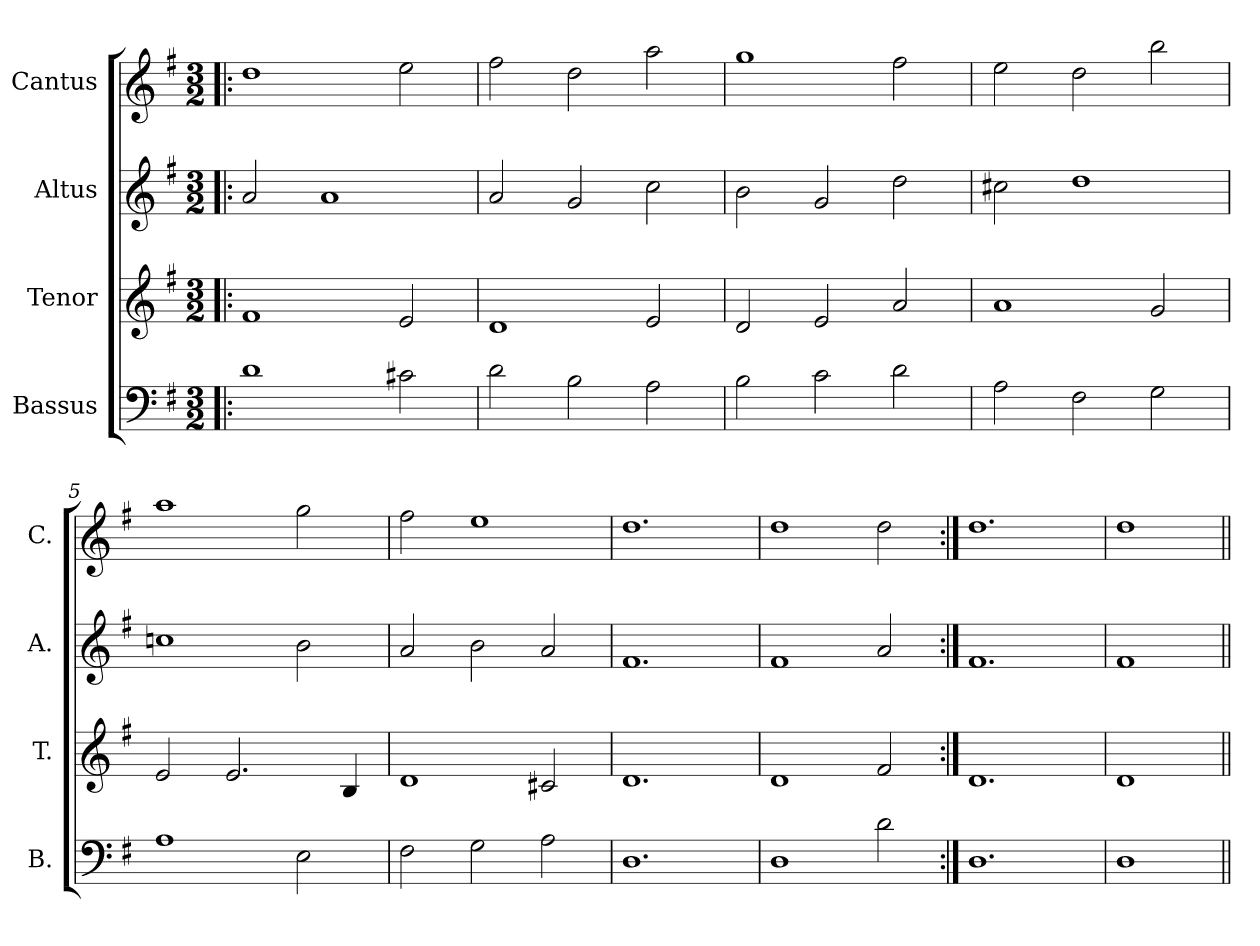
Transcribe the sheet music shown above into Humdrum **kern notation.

**kern	**kern	**kern	**kern
*part4	*part3	*part2	*part1
*staff4	*staff3	*staff2	*staff1
*I"Bassus	*I"Tenor	*I"Altus	*I"Cantus
*I'B.	*I'T.	*I'A.	*I'C.
*clefF4	*clefG2	*clefG2	*clefG2
*k[f#]	*k[f#]	*k[f#]	*k[f#]
*G:	*G:	*G:	*G:
*M3/2	*M3/2	*M3/2	*M3/2
=1!|:	=1!|:	=1!|:	=1!|:
1d	1f#	2a/	1dd
.	.	1a	.
2c#X\	2e/	.	2ee\
=2	=2	=2	=2
2d\	1d	2a/	2ff#\
2B\	.	2g/	2dd\
2A\	2e/	2cc\	2aa\
=3	=3	=3	=3
2B\	2d/	2b\	1gg
2c\	2e/	2g/	.
2d\	2a/	2dd\	2ff#\
=4	=4	=4	=4
2A\	1a	2cc#X\	2ee\
2F#\	.	1dd	2dd\
2G\	2g/	.	2bb\
=5	=5	=5	=5
1A	2e/	1ccn	1aa
.	2.e/	.	.
2E\	.	2b\	2gg\
.	4B/	.	.
=6	=6	=6	=6
2F#\	1d	2a/	2ff#\
2G\	.	2b\	1ee
2A\	2c#X/	2a/	.
=7	=7	=7	=7
1.D	1.d	1.f#	1.dd
=8	=8	=8	=8
1D	1d	1f#	1dd
2d\	2f#/	2a/	2dd\
=9:|!	=9:|!	=9:|!	=9:|!
1.D	1.d	1.f#	1.dd
=10	=10	=10	=10
1D	1d	1f#	1dd
=||	=||	=||	=||
*-	*-	*-	*-
